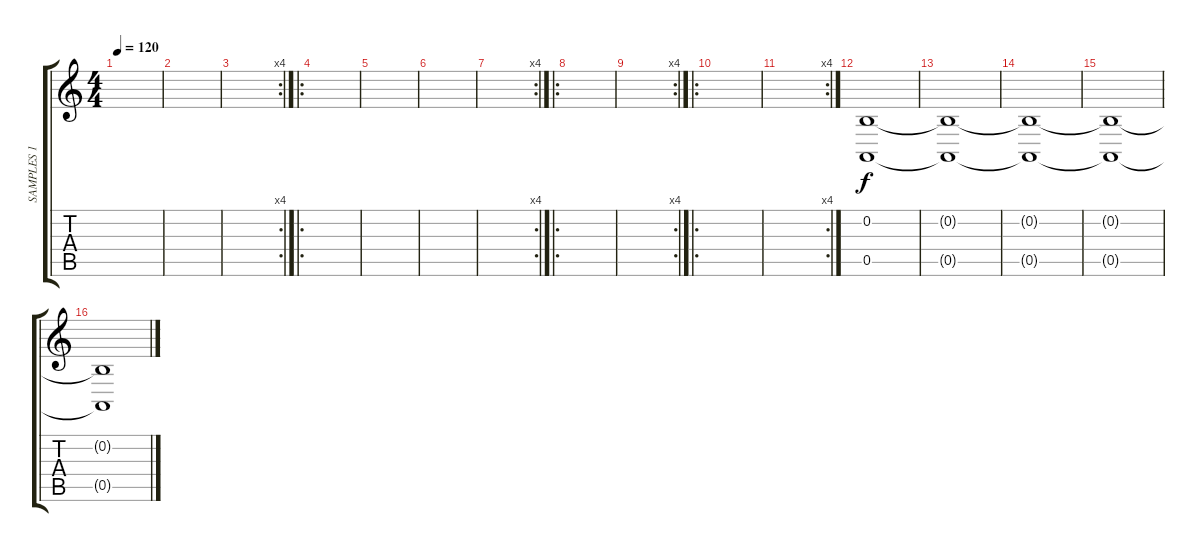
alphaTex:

\track ("SAMPLES 1" "SAMPLES 1") {instrument fx2soundtrack}
\staff {score tabs}
\tuning (E4 B3 G3 D3 A2 E2) {hide}
\ts (4 4)
\tempo 120
\clef g2
\ks c
|
|
\rc 4
|
\ro
|
|
|
\rc 4
|
\ro
|
\rc 4
|
\ro
|
\rc 4
|
(0.2 0.5).1 |
(0.2{t} 0.5{t}).1 |
(0.2{t} 0.5{t}).1 |
(0.2{t} 0.5{t}).1 |
(0.2{t} 0.5{t}).1
